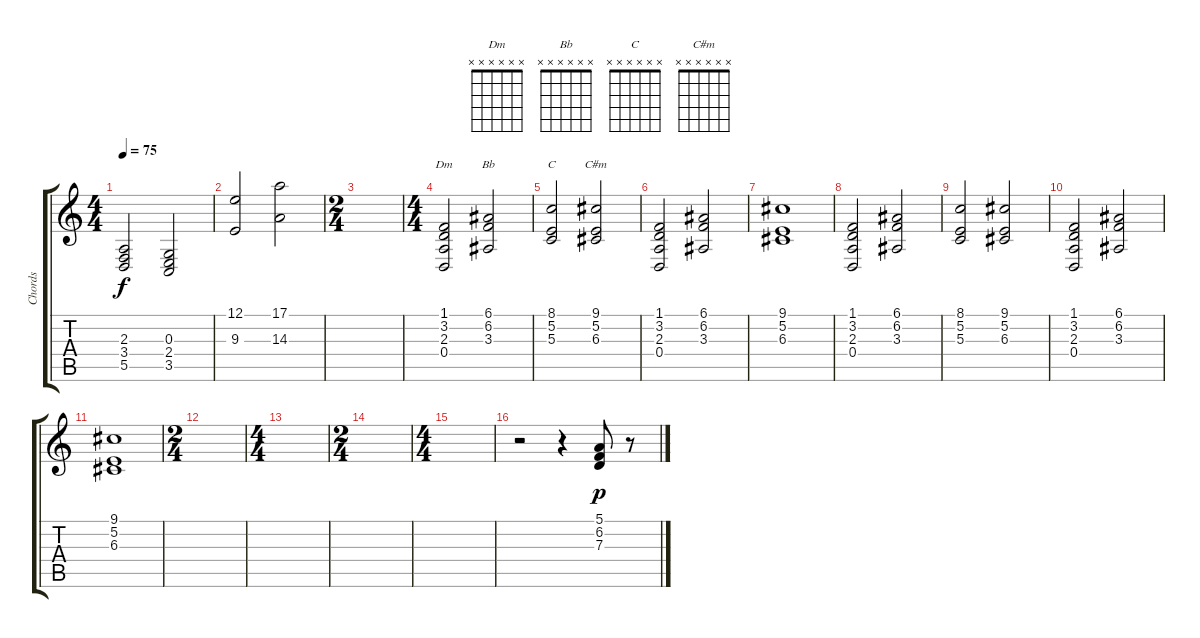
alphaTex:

\track ("Chords" "Chords") {instrument acousticgrandpiano}
\staff {score tabs}
\tuning (E4 B3 G3 D3 A2 E2) {hide}
\chord ("Dm" x x x x x x)
\chord ("Bb" x x x x x x)
\chord ("C" x x x x x x)
\chord ("C#m" x x x x x x)
\ts (4 4)
\tempo 75
\clef g2
\ks c
(2.3 3.4 5.5).2{dy f} (0.3 2.4 3.5).2 |
(12.1 9.3).2 (17.1 14.3).2 |
\ts (2 4)
|
\ts (4 4)
(1.1 3.2 2.3 0.4).2{ch "Dm"} (6.1 6.2 3.3).2{ch "Bb"} |
(8.1 5.2 5.3).2{ch "C"} (9.1 5.2 6.3).2{ch "C#m"} |
(1.1 3.2 2.3 0.4).2 (6.1 6.2 3.3).2 |
(9.1 5.2 6.3).1 |
(1.1 3.2 2.3 0.4).2 (6.1 6.2 3.3).2 |
(8.1 5.2 5.3).2 (9.1 5.2 6.3).2 |
(1.1 3.2 2.3 0.4).2 (6.1 6.2 3.3).2 |
(9.1 5.2 6.3).1 |
\ts (2 4)
|
\ts (4 4)
|
\ts (2 4)
|
\ts (4 4)
|
r.2 r.4 (5.1 6.2 7.3).8{dy p} r.8
